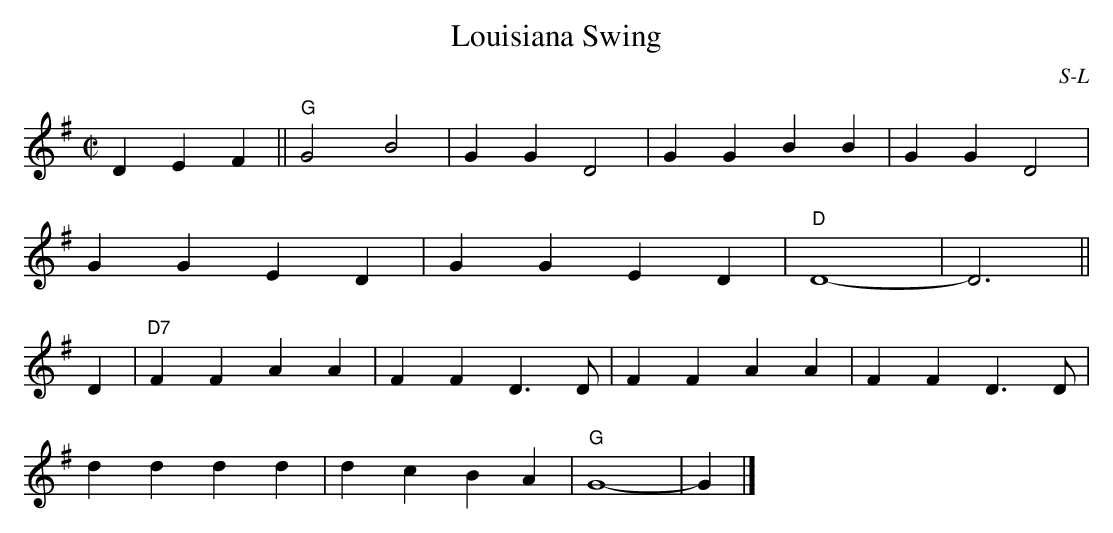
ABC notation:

X:1
T: Louisiana Swing
C: S-L
M: C|
K: G
D2E2F2 ||\
 "G"G4   B4   | G2G2 D4   |  G2G2 B2B2 | G2G2 D4  |
	G2G2 E2D2 | G2G2 E2D2 | "D"D8-     | D6 ||
 D2 |\
"D7"F2F2 A2A2 | F2F2 D3D  |  F2F2 A2A2 | F2F2 D3D |
    d2d2 d2d2 | d2c2 B2A2 | "G"G8-     | G2 |]
